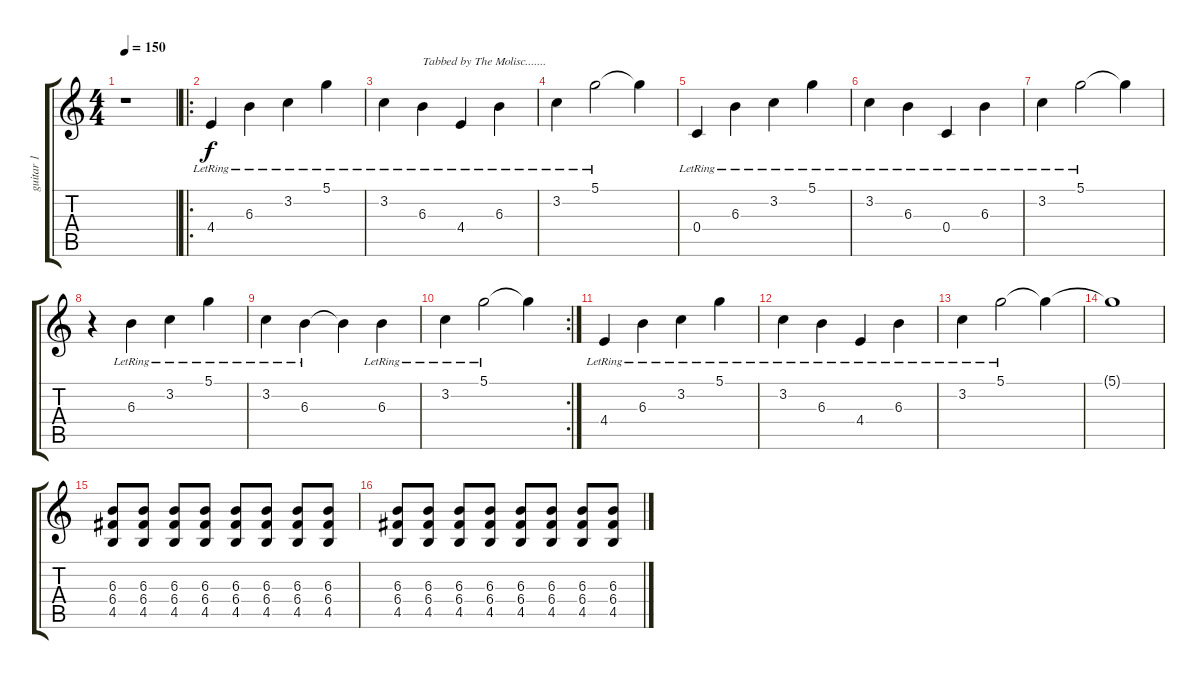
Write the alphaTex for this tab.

\track ("guitar 1" "guitar 1") {instrument distortionguitar}
\staff {score tabs}
\tuning (D4 A3 F3 C3 G2 C2) {hide}
\ts (4 4)
\tempo 150
\clef g2
\ks c
r.1{txt "" dy f instrument distortionguitar} |
\ro
4.4{lr}.4{instrument electricguitarjazz} 6.3{lr}.4 3.2{lr}.4 5.1{lr}.4 |
3.2{lr}.4 6.3{lr}.4{txt "Tabbed by The Molisc......."} 4.4{lr}.4 6.3{lr}.4 |
3.2{lr}.4 5.1{lr}.2 5.1{t}.4 |
0.4{lr}.4{instrument electricguitarjazz} 6.3{lr}.4 3.2{lr}.4 5.1{lr}.4 |
3.2{lr}.4 6.3{lr}.4 0.4{lr}.4 6.3{lr}.4 |
3.2{lr}.4 5.1{lr}.2 5.1{t}.4 |
r.4{instrument electricguitarjazz} 6.3{lr}.4 3.2{lr}.4 5.1{lr}.4 |
3.2{lr}.4 6.3{lr}.4 6.3{t}.4 6.3{lr}.4 |
\rc 2
3.2{lr}.4 5.1{lr}.2 5.1{t}.4 |
4.4{lr}.4{instrument electricguitarjazz} 6.3{lr}.4 3.2{lr}.4 5.1{lr}.4 |
3.2{lr}.4 6.3{lr}.4 4.4{lr}.4 6.3{lr}.4 |
3.2{lr}.4 5.1{lr}.2 5.1{t}.4 |
5.1{t}.1 |
(6.3 6.4 4.5).8{balance 0 instrument distortionguitar} (6.3 6.4 4.5).8 (6.3 6.4 4.5).8 (6.3 6.4 4.5).8 (6.3 6.4 4.5).8 (6.3 6.4 4.5).8 (6.3 6.4 4.5).8 (6.3 6.4 4.5).8 |
(6.3 6.4 4.5).8{instrument distortionguitar} (6.3 6.4 4.5).8 (6.3 6.4 4.5).8 (6.3 6.4 4.5).8 (6.3 6.4 4.5).8 (6.3 6.4 4.5).8 (6.3 6.4 4.5).8 (6.3 6.4 4.5).8
